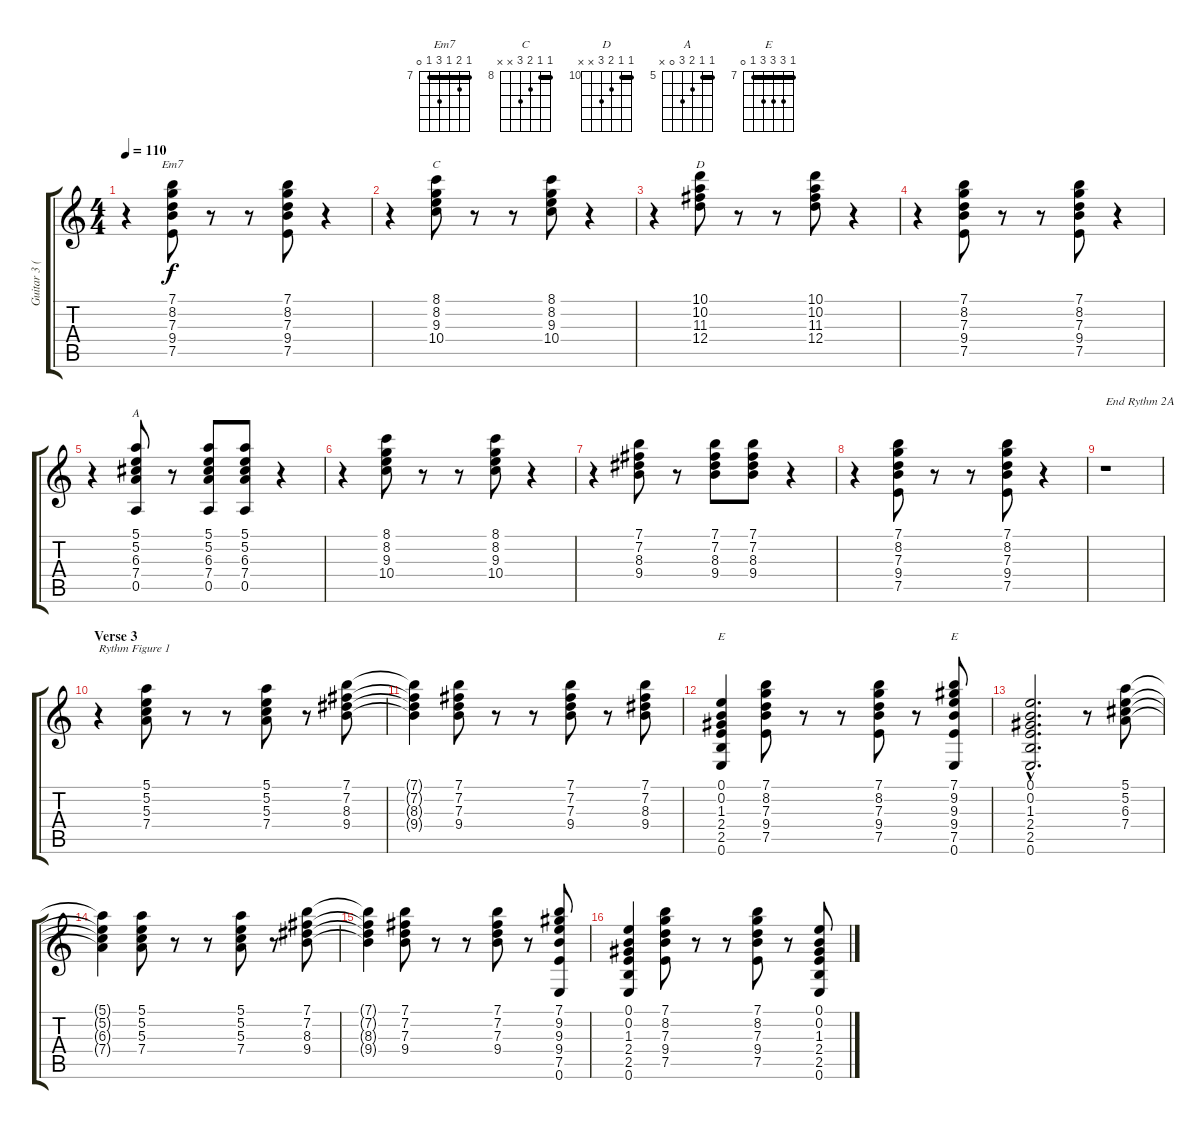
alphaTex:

\track ("Guitar 3 (Rythm Chord Strum)" "Guitar 3 (") {instrument distortionguitar}
\staff {score tabs}
\tuning (E4 B3 G3 D3 A2 E2) {hide}
\chord ("Em7" 7 8 7 9 7 0) {firstfret 7 barre 7}
\chord ("C" 8 8 9 10 x x) {firstfret 8 barre 8}
\chord ("D" 10 10 11 12 x x) {firstfret 10 barre 10}
\chord ("A" 5 5 6 7 0 x) {firstfret 5 barre 5}
\chord ("E" 0 0 1 2 2 0)
\chord ("E" 7 9 9 9 7 0) {firstfret 7 barre 7}
\ts (4 4)
\tempo 110
\clef g2
\ks c
r.4{dy f} (7.1 8.2 7.3 9.4 7.5).8{ch "Em7"} r.8 r.8 (7.1 8.2 7.3 9.4 7.5).8 r.4 |
r.4 (8.1 8.2 9.3 10.4).8{ch "C"} r.8 r.8 (8.1 8.2 9.3 10.4).8 r.4 |
r.4 (10.1 10.2 11.3 12.4).8{ch "D"} r.8 r.8 (10.1 10.2 11.3 12.4).8 r.4 |
r.4 (7.1 8.2 7.3 9.4 7.5).8 r.8 r.8 (7.1 8.2 7.3 9.4 7.5).8 r.4 |
r.4 (5.1 5.2 6.3 7.4 0.5).8{ch "A"} r.8 (5.1 5.2 6.3 7.4 0.5).8 (5.1 5.2 6.3 7.4 0.5).8 r.4 |
r.4 (8.1 8.2 9.3 10.4).8 r.8 r.8 (8.1 8.2 9.3 10.4).8 r.4 |
r.4 (7.1 7.2 8.3 9.4).8 r.8 (7.1 7.2 8.3 9.4).8 (7.1 7.2 8.3 9.4).8 r.4 |
r.4 (7.1 8.2 7.3 9.4 7.5).8 r.8 r.8 (7.1 8.2 7.3 9.4 7.5).8 r.4 |
r.1{txt "End Rythm 2A"} |
\section ("" "Verse 3")
r.4{txt "Rythm Figure 1"} (5.1 5.2 5.3 7.4).8 r.8 r.8 (5.1 5.2 5.3 7.4).8 r.8 (7.1 7.2 8.3 9.4).8 |
(7.1{t} 7.2{t} 8.3{t} 9.4{t}).4 (7.1 7.2 7.3 9.4).8 r.8 r.8 (7.1 7.2 7.3 9.4).8 r.8 (7.1 7.2 8.3 9.4).8 |
(0.1 0.2 1.3 2.4 2.5 0.6).4{ch "E"} (7.1 8.2 7.3 9.4 7.5).8 r.8 r.8 (7.1 8.2 7.3 9.4 7.5).8 r.8 (7.1 9.2 9.3 9.4 7.5 0.6).8{ch "E"} |
(0.1{hac} 0.2{hac} 1.3{hac} 2.4{hac} 2.5{hac} 0.6{hac}).2{d} r.8 (5.1 5.2 6.3 7.4).8 |
(5.1{t} 5.2{t} 6.3{t} 7.4{t}).4 (5.1 5.2 5.3 7.4).8 r.8 r.8 (5.1 5.2 5.3 7.4).8 r.8 (7.1 7.2 8.3 9.4).8 |
(7.1{t} 7.2{t} 8.3{t} 9.4{t}).4 (7.1 7.2 7.3 9.4).8 r.8 r.8 (7.1 7.2 7.3 9.4).8 r.8 (7.1 9.2 9.3 9.4 7.5 0.6).8 |
(0.1 0.2 1.3 2.4 2.5 0.6).4 (7.1 8.2 7.3 9.4 7.5).8 r.8 r.8 (7.1 8.2 7.3 9.4 7.5).8 r.8 (0.1 0.2 1.3 2.4 2.5 0.6).8
